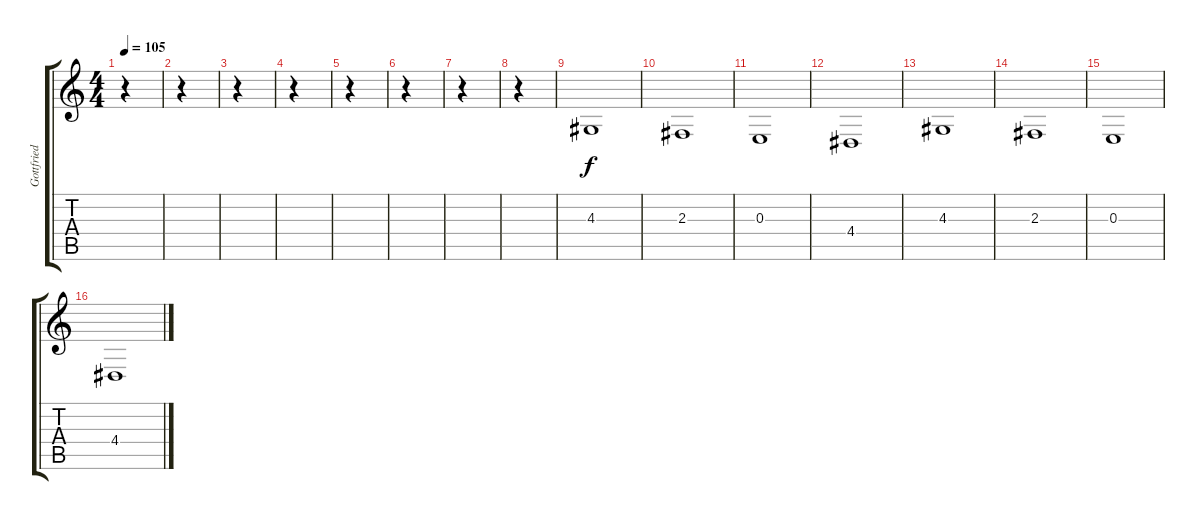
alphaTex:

\track ("Gottfried Koch (Keyboards)" "Gottfried ") {instrument frenchhorn}
\staff {score tabs}
\tuning (Db4 Ab3 E3 B2 Gb2 Db2) {hide}
\ts (4 4)
\tempo 105
\clef g2
\ks c
r.4{dy f} |
r.4 |
r.4 |
r.4 |
r.4 |
r.4 |
r.4 |
r.4 |
4.3.1{instrument choiraahs} |
2.3.1 |
0.3.1 |
4.4.1 |
4.3.1 |
2.3.1 |
0.3.1 |
4.4.1
